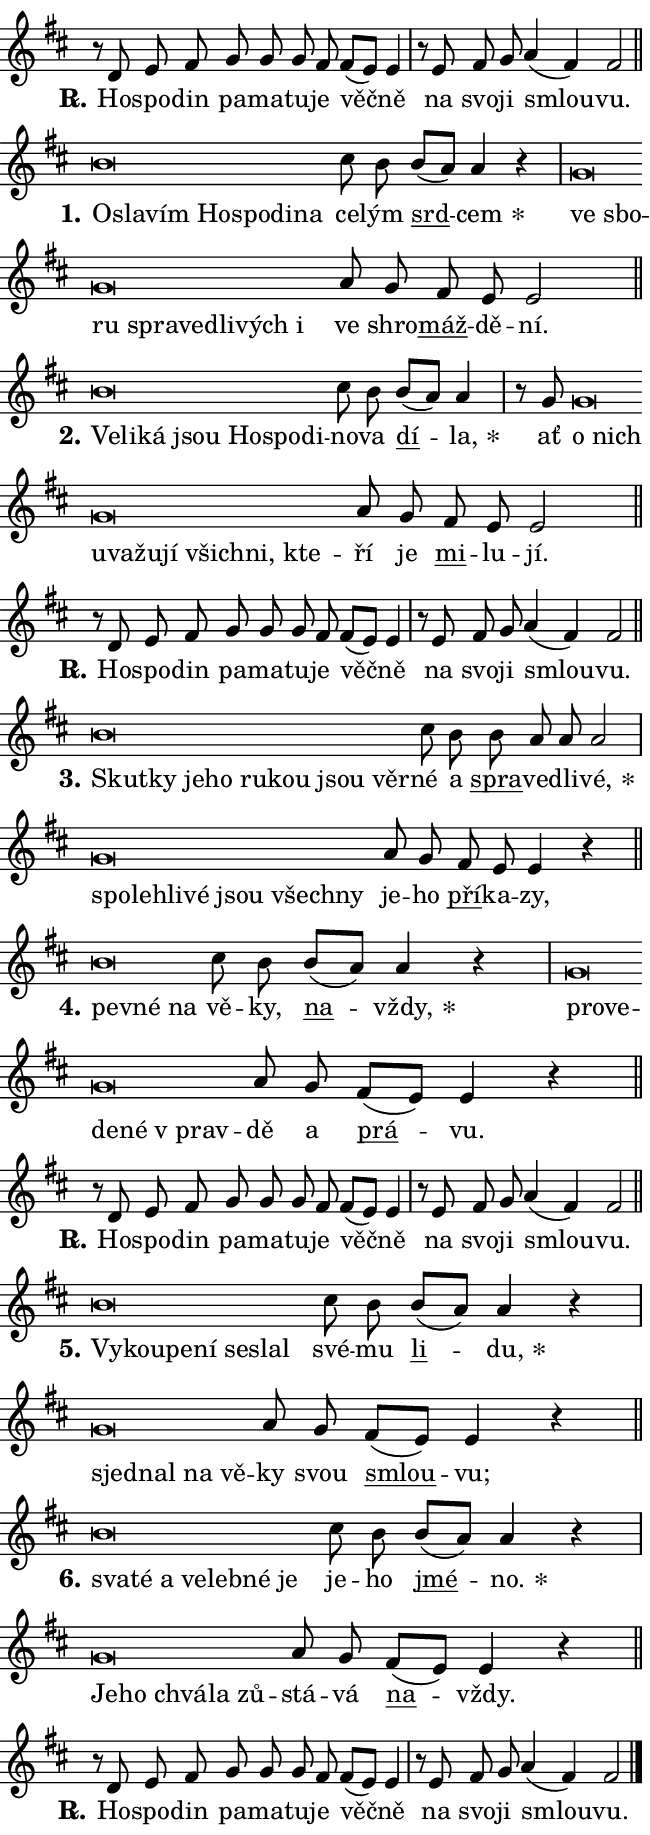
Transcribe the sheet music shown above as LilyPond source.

\version "2.24.0"
\header { tagline = "" }
\paper {
  indent = 0\cm
  top-margin = 0\cm
  right-margin = 0.13\cm % to fit lyric hyphens
  bottom-margin = 0\cm
  left-margin = 0\cm
  paper-width = 11\cm
  page-breaking = #ly:one-page-breaking
  system-system-spacing.basic-distance = #11
  score-system-spacing.basic-distance = #11
  ragged-last = ##f
}


%% Author: Thomas Morley
%% https://lists.gnu.org/archive/html/lilypond-user/2020-05/msg00002.html
#(define (line-position grob)
"Returns position of @var[grob} in current system:
   @code{'start}, if at first time-step
   @code{'end}, if at last time-step
   @code{'middle} otherwise
"
  (let* ((col (ly:item-get-column grob))
         (ln (ly:grob-object col 'left-neighbor))
         (rn (ly:grob-object col 'right-neighbor))
         (col-to-check-left (if (ly:grob? ln) ln col))
         (col-to-check-right (if (ly:grob? rn) rn col))
         (break-dir-left
           (and
             (ly:grob-property col-to-check-left 'non-musical #f)
             (ly:item-break-dir col-to-check-left)))
         (break-dir-right
           (and
             (ly:grob-property col-to-check-right 'non-musical #f)
             (ly:item-break-dir col-to-check-right))))
        (cond ((eqv? 1 break-dir-left) 'start)
              ((eqv? -1 break-dir-right) 'end)
              (else 'middle))))

#(define (tranparent-at-line-position vctor)
  (lambda (grob)
  "Relying on @code{line-position} select the relevant enry from @var{vctor}.
Used to determine transparency,"
    (case (line-position grob)
      ((end) (not (vector-ref vctor 0)))
      ((middle) (not (vector-ref vctor 1)))
      ((start) (not (vector-ref vctor 2))))))

noteHeadBreakVisibility =
#(define-music-function (break-visibility)(vector?)
"Makes @code{NoteHead}s transparent relying on @var{break-visibility}"
#{
  \override NoteHead.transparent =
    #(tranparent-at-line-position break-visibility)
#})

#(define delete-ledgers-for-transparent-note-heads
  (lambda (grob)
    "Reads whether a @code{NoteHead} is transparent.
If so this @code{NoteHead} is removed from @code{'note-heads} from
@var{grob}, which is supposed to be @code{LedgerLineSpanner}.
As a result ledgers are not printed for this @code{NoteHead}"
    (let* ((nhds-array (ly:grob-object grob 'note-heads))
           (nhds-list
             (if (ly:grob-array? nhds-array)
                 (ly:grob-array->list nhds-array)
                 '()))
           ;; Relies on the transparent-property being done before
           ;; Staff.LedgerLineSpanner.after-line-breaking is executed.
           ;; This is fragile ...
           (to-keep
             (remove
               (lambda (nhd)
                 (ly:grob-property nhd 'transparent #f))
               nhds-list)))
      ;; TODO find a better method to iterate over grob-arrays, similiar
      ;; to filter/remove etc for lists
      ;; For now rebuilt from scratch
      (set! (ly:grob-object grob 'note-heads)  '())
      (for-each
        (lambda (nhd)
          (ly:pointer-group-interface::add-grob grob 'note-heads nhd))
        to-keep))))

squashNotes = {
  \override NoteHead.X-extent = #'(-0.2 . 0.2)
  \override NoteHead.Y-extent = #'(-0.75 . 0)
  \override NoteHead.stencil =
    #(lambda (grob)
       (let ((pos (ly:grob-property grob 'staff-position)))
         (begin
           (if (< pos -7) (display "ERROR: Lower brevis then expected\n") (display ""))
           (if (<= pos -6) ly:text-interface::print ly:note-head::print))))
}
unSquashNotes = {
  \revert NoteHead.X-extent
  \revert NoteHead.Y-extent
  \revert NoteHead.stencil
}

hideNotes = \noteHeadBreakVisibility #begin-of-line-visible
unHideNotes = \noteHeadBreakVisibility #all-visible

% work-around for resetting accidentals
% https://lilypond.org/doc/v2.23/Documentation/notation/displaying-rhythms#unmetered-music
cadenzaMeasure = {
  \cadenzaOff
  \partial 1024 s1024
  \cadenzaOn
}

#(define-markup-command (accent layout props text) (markup?)
  "Underline accented syllable"
  (interpret-markup layout props
    #{\markup \override #'(offset . 4.3) \underline { #text }#}))

responsum = \markup \concat {
  "R" \hspace #-1.05 \path #0.1 #'((moveto 0 0.07) (lineto 0.9 0.8)) \hspace #0.05 "."
}

spaceSize = #0.6828661417322834 % exact space size for TeX Gyre Schola

\layout {
  \context {
    \Staff
    \remove "Time_signature_engraver"
    \override LedgerLineSpanner.after-line-breaking = #delete-ledgers-for-transparent-note-heads
  }
  \context {
    \Lyrics {
      \override LyricSpace.minimum-distance = \spaceSize
      \override LyricText.font-name = #"TeX Gyre Schola"
      \override LyricText.font-size = 1
      \override StanzaNumber.font-name = #"TeX Gyre Schola Bold"
      \override StanzaNumber.font-size = 1
    }
  }
  \context {
    \Score 
    \override NoteHead.text =
      #(lambda (grob) 
        (let ((pos (ly:grob-property grob 'staff-position)))
          #{\markup {
            \combine
              \halign #-0.55 \raise #(if (= pos -6) 0 0.5) \override #'(thickness . 2) \draw-line #'(3.2 . 0)
              \musicglyph "noteheads.sM1"
          }#}))
  }
}

% magnetic-lyrics.ily
%
%   written by
%     Jean Abou Samra <jean@abou-samra.fr>
%     Werner Lemberg <wl@gnu.org>
%
%   adapted by
%     Jiri Hon <jiri.hon@gmail.com>
%
% Version 2022-Apr-15

% https://www.mail-archive.com/lilypond-user@gnu.org/msg149350.html

#(define (Left_hyphen_pointer_engraver context)
   "Collect syllable-hyphen-syllable occurrences in lyrics and store
them in properties.  This engraver only looks to the left.  For
example, if the lyrics input is @code{foo -- bar}, it does the
following.

@itemize @bullet
@item
Set the @code{text} property of the @code{LyricHyphen} grob between
@q{foo} and @q{bar} to @code{foo}.

@item
Set the @code{left-hyphen} property of the @code{LyricText} grob with
text @q{foo} to the @code{LyricHyphen} grob between @q{foo} and
@q{bar}.
@end itemize

Use this auxiliary engraver in combination with the
@code{lyric-@/text::@/apply-@/magnetic-@/offset!} hook."
   (let ((hyphen #f)
         (text #f))
     (make-engraver
      (acknowledgers
       ((lyric-syllable-interface engraver grob source-engraver)
        (set! text grob)))
      (end-acknowledgers
       ((lyric-hyphen-interface engraver grob source-engraver)
        ;(when (not (grob::has-interface grob 'lyric-space-interface))
          (set! hyphen grob)));)
      ((stop-translation-timestep engraver)
       (when (and text hyphen)
         (ly:grob-set-object! text 'left-hyphen hyphen))
       (set! text #f)
       (set! hyphen #f)))))

#(define (lyric-text::apply-magnetic-offset! grob)
   "If the space between two syllables is less than the value in
property @code{LyricText@/.details@/.squash-threshold}, move the right
syllable to the left so that it gets concatenated with the left
syllable.

Use this function as a hook for
@code{LyricText@/.after-@/line-@/breaking} if the
@code{Left_@/hyphen_@/pointer_@/engraver} is active."
   (let ((hyphen (ly:grob-object grob 'left-hyphen #f)))
     (when hyphen
       (let ((left-text (ly:spanner-bound hyphen LEFT)))
         (when (grob::has-interface left-text 'lyric-syllable-interface)
           (let* ((common (ly:grob-common-refpoint grob left-text X))
                  (this-x-ext (ly:grob-extent grob common X))
                  (left-x-ext
                   (begin
                     ;; Trigger magnetism for left-text.
                     (ly:grob-property left-text 'after-line-breaking)
                     (ly:grob-extent left-text common X)))
                  ;; `delta` is the gap width between two syllables.
                  (delta (- (interval-start this-x-ext)
                            (interval-end left-x-ext)))
                  (details (ly:grob-property grob 'details))
                  (threshold (assoc-get 'squash-threshold details 0.2)))
             (when (< delta threshold)
               (let* (;; We have to manipulate the input text so that
                      ;; ligatures crossing syllable boundaries are not
                      ;; disabled.  For languages based on the Latin
                      ;; script this is essentially a beautification.
                      ;; However, for non-Western scripts it can be a
                      ;; necessity.
                      (lt (ly:grob-property left-text 'text))
                      (rt (ly:grob-property grob 'text))
                      (is-space (grob::has-interface hyphen 'lyric-space-interface))
                      (space (if is-space " " ""))
                      (extra-delta (if is-space spaceSize 0))
                      ;; Append new syllable.
                      (ltrt-space (if (and (string? lt) (string? rt))
                                (string-append lt space rt)
                                (make-concat-markup (list lt space rt))))
                      ;; Right-align `ltrt` to the right side.
                      (ltrt-space-markup (grob-interpret-markup
                               grob
                               (make-translate-markup
                                (cons (interval-length this-x-ext) 0)
                                (make-right-align-markup ltrt-space)))))
                 (begin
                   ;; Don't print `left-text`.
                   (ly:grob-set-property! left-text 'stencil #f)
                   ;; Set text and stencil (which holds all collected
                   ;; syllables so far) and shift it to the left.
                   (ly:grob-set-property! grob 'text ltrt-space)
                   (ly:grob-set-property! grob 'stencil ltrt-space-markup)
                   (ly:grob-translate-axis! grob (- (- delta extra-delta)) X))))))))))


#(define (lyric-hyphen::displace-bounds-first grob)
   ;; Make very sure this callback isn't triggered too early.
   (let ((left (ly:spanner-bound grob LEFT))
         (right (ly:spanner-bound grob RIGHT)))
     (ly:grob-property left 'after-line-breaking)
     (ly:grob-property right 'after-line-breaking)
     (ly:lyric-hyphen::print grob)))

squashThreshold = #0.4

\layout {
  \context {
    \Lyrics
    \consists #Left_hyphen_pointer_engraver
    \override LyricText.after-line-breaking =
      #lyric-text::apply-magnetic-offset!
    \override LyricHyphen.stencil = #lyric-hyphen::displace-bounds-first
    \override LyricText.details.squash-threshold = \squashThreshold
    \override LyricHyphen.minimum-distance = 0
    \override LyricHyphen.minimum-length = \squashThreshold
  }
}

squashText = \override LyricText.details.squash-threshold = 9999
unSquashText = \override LyricText.details.squash-threshold = \squashThreshold

leftText = \override LyricText.self-alignment-X = #LEFT
unLeftText = \revert LyricText.self-alignment-X

starOffset = #(lambda (grob) 
                (let ((x_offset (ly:self-alignment-interface::aligned-on-x-parent grob)))
                  (if (= x_offset 0) 0 (+ x_offset 1.2))))

star = #(define-music-function (syllable)(string?)
"Append star separator at the end of a syllable"
#{
  \once \override LyricText.X-offset = #starOffset
  \lyricmode { \markup {
    #syllable
    \override #'((font-name . "TeX Gyre Schola Bold")) \hspace #0.2 \lower #0.65 \larger "*"
  } }
#})

starAccent = #(define-music-function (syllable)(string?)
"Append star separator at the end of a syllable and make accent"
#{
  \once \override LyricText.X-offset = #starOffset
  \lyricmode { \markup {
    \accent #syllable
    \override #'((font-name . "TeX Gyre Schola Bold")) \hspace #0.2 \lower #0.65 \larger "*"
  } }
#})

breath = #(define-music-function (syllable)(string?)
"Append breathing indicator at the end of a syllable"
#{
  \lyricmode { \markup { #syllable "+" } }
#})

optionalBreath = #(define-music-function (syllable)(string?)
"Append optional breathing indicator at the end of a syllable"
#{
  \lyricmode { \markup { #syllable "(+)" } }
#})


\score {
    <<
        \new Voice = "melody" { \cadenzaOn \key d \major \relative { r8 d' e fis g g g fis \bar "" fis[( e)] e4 \cadenzaMeasure \bar "|" r8 e fis g \bar "" a4( fis) fis2 \cadenzaMeasure \bar "||" \break } }
        \new Lyrics \lyricsto "melody" { \lyricmode { \set stanza = \responsum
Ho -- spo -- din pa -- ma -- tu -- je věč -- ně na svo -- ji smlou -- vu. } }
    >>
    \layout {}
}

\score {
    <<
        \new Voice = "melody" { \cadenzaOn \key d \major \relative { \squashNotes b'\breve*1/16 \hideNotes \breve*1/16 \bar "" \breve*1/16 \bar "" \breve*1/16 \bar "" \breve*1/16 \bar "" \breve*1/16 \breve*1/16 \bar "" \unHideNotes \unSquashNotes cis8 b \bar "" b[( a)] a4 r \cadenzaMeasure \bar "|" \squashNotes g\breve*1/16 \hideNotes \breve*1/16 \bar "" \breve*1/16 \bar "" \breve*1/16 \bar "" \breve*1/16 \bar "" \breve*1/16 \bar "" \breve*1/16 \breve*1/16 \bar "" \unHideNotes \unSquashNotes a8 g \bar "" fis e e2 \cadenzaMeasure \bar "||" \break } }
        \new Lyrics \lyricsto "melody" { \lyricmode { \set stanza = "1."
\leftText O -- \squashText sla -- vím Ho -- spo -- di -- na \unLeftText \unSquashText ce -- lým \markup \accent srd -- \star cem \leftText ve \squashText sbo -- ru spra -- ve -- dli -- vých i \unLeftText \unSquashText ve shro -- \markup \accent máž -- dě -- ní. } }
    >>
    \layout {}
}

\score {
    <<
        \new Voice = "melody" { \cadenzaOn \key d \major \relative { \squashNotes b'\breve*1/16 \hideNotes \breve*1/16 \bar "" \breve*1/16 \bar "" \breve*1/16 \bar "" \breve*1/16 \bar "" \breve*1/16 \breve*1/16 \bar "" \unHideNotes \unSquashNotes cis8 b \bar "" b[( a)] a4 \cadenzaMeasure \bar "|" r8 g8 \squashNotes g\breve*1/16 \hideNotes \breve*1/16 \bar "" \breve*1/16 \bar "" \breve*1/16 \bar "" \breve*1/16 \bar "" \breve*1/16 \bar "" \breve*1/16 \bar "" \breve*1/16 \breve*1/16 \bar "" \unHideNotes \unSquashNotes a8 g \bar "" fis e e2 \cadenzaMeasure \bar "||" \break } }
        \new Lyrics \lyricsto "melody" { \lyricmode { \set stanza = "2."
\leftText Ve -- \squashText li -- ká jsou Ho -- spo -- di -- \unLeftText \unSquashText no -- va \markup \accent dí -- \star la, ať \leftText o \squashText nich u -- va -- žu -- jí všich -- ni, kte -- \unLeftText \unSquashText ří je \markup \accent mi -- lu -- jí. } }
    >>
    \layout {}
}

\score {
    <<
        \new Voice = "melody" { \cadenzaOn \key d \major \relative { r8 d' e fis g g g fis \bar "" fis[( e)] e4 \cadenzaMeasure \bar "|" r8 e fis g \bar "" a4( fis) fis2 \cadenzaMeasure \bar "||" \break } }
        \new Lyrics \lyricsto "melody" { \lyricmode { \set stanza = \responsum
Ho -- spo -- din pa -- ma -- tu -- je věč -- ně na svo -- ji smlou -- vu. } }
    >>
    \layout {}
}

\score {
    <<
        \new Voice = "melody" { \cadenzaOn \key d \major \relative { \squashNotes b'\breve*1/16 \hideNotes \breve*1/16 \bar "" \breve*1/16 \bar "" \breve*1/16 \bar "" \breve*1/16 \bar "" \breve*1/16 \bar "" \breve*1/16 \breve*1/16 \bar "" \unHideNotes \unSquashNotes cis8 b \bar "" b a a a2 \cadenzaMeasure \bar "|" \squashNotes g\breve*1/16 \hideNotes \breve*1/16 \bar "" \breve*1/16 \bar "" \breve*1/16 \bar "" \breve*1/16 \bar "" \breve*1/16 \breve*1/16 \bar "" \unHideNotes \unSquashNotes a8 g \bar "" fis e e4 r \cadenzaMeasure \bar "||" \break } }
        \new Lyrics \lyricsto "melody" { \lyricmode { \set stanza = "3."
\leftText Skut -- \squashText ky je -- ho ru -- kou jsou věr -- \unLeftText \unSquashText né a \markup \accent spra -- ve -- dli -- \star vé, \leftText spo -- \squashText leh -- li -- vé jsou všech -- ny \unLeftText \unSquashText je -- ho \markup \accent pří -- ka -- zy, } }
    >>
    \layout {}
}

\score {
    <<
        \new Voice = "melody" { \cadenzaOn \key d \major \relative { \squashNotes b'\breve*1/16 \hideNotes \breve*1/16 \breve*1/16 \bar "" \unHideNotes \unSquashNotes cis8 b \bar "" b[( a)] a4 r \cadenzaMeasure \bar "|" \squashNotes g\breve*1/16 \hideNotes \breve*1/16 \bar "" \breve*1/16 \bar "" \breve*1/16 \breve*1/16 \bar "" \unHideNotes \unSquashNotes a8 g \bar "" fis[( e)] e4 r \cadenzaMeasure \bar "||" \break } }
        \new Lyrics \lyricsto "melody" { \lyricmode { \set stanza = "4."
\leftText pev -- \squashText né na \unLeftText \unSquashText vě -- ky, \markup \accent na -- \star vždy, \leftText pro -- \squashText ve -- de -- né "v prav" -- \unLeftText \unSquashText dě a \markup \accent prá -- vu. } }
    >>
    \layout {}
}

\score {
    <<
        \new Voice = "melody" { \cadenzaOn \key d \major \relative { r8 d' e fis g g g fis \bar "" fis[( e)] e4 \cadenzaMeasure \bar "|" r8 e fis g \bar "" a4( fis) fis2 \cadenzaMeasure \bar "||" \break } }
        \new Lyrics \lyricsto "melody" { \lyricmode { \set stanza = \responsum
Ho -- spo -- din pa -- ma -- tu -- je věč -- ně na svo -- ji smlou -- vu. } }
    >>
    \layout {}
}

\score {
    <<
        \new Voice = "melody" { \cadenzaOn \key d \major \relative { \squashNotes b'\breve*1/16 \hideNotes \breve*1/16 \bar "" \breve*1/16 \bar "" \breve*1/16 \bar "" \breve*1/16 \breve*1/16 \bar "" \unHideNotes \unSquashNotes cis8 b \bar "" b[( a)] a4 r \cadenzaMeasure \bar "|" \squashNotes g\breve*1/16 \hideNotes \breve*1/16 \bar "" \breve*1/16 \breve*1/16 \bar "" \unHideNotes \unSquashNotes a8 g \bar "" fis[( e)] e4 r \cadenzaMeasure \bar "||" \break } }
        \new Lyrics \lyricsto "melody" { \lyricmode { \set stanza = "5."
\leftText Vy -- \squashText kou -- pe -- ní se -- slal \unLeftText \unSquashText své -- mu \markup \accent li -- \star du, \leftText sjed -- \squashText nal na vě -- \unLeftText \unSquashText ky svou \markup \accent smlou -- vu; } }
    >>
    \layout {}
}

\score {
    <<
        \new Voice = "melody" { \cadenzaOn \key d \major \relative { \squashNotes b'\breve*1/16 \hideNotes \breve*1/16 \bar "" \breve*1/16 \bar "" \breve*1/16 \bar "" \breve*1/16 \bar "" \breve*1/16 \breve*1/16 \bar "" \unHideNotes \unSquashNotes cis8 b \bar "" b[( a)] a4 r \cadenzaMeasure \bar "|" \squashNotes g\breve*1/16 \hideNotes \breve*1/16 \bar "" \breve*1/16 \bar "" \breve*1/16 \breve*1/16 \bar "" \unHideNotes \unSquashNotes a8 g \bar "" fis[( e)] e4 r \cadenzaMeasure \bar "||" \break } }
        \new Lyrics \lyricsto "melody" { \lyricmode { \set stanza = "6."
\leftText sva -- \squashText té a ve -- leb -- né je \unLeftText \unSquashText je -- ho \markup \accent jmé -- \star no. \leftText Je -- \squashText ho chvá -- la zů -- \unLeftText \unSquashText stá -- vá \markup \accent na -- vždy. } }
    >>
    \layout {}
}

\score {
    <<
        \new Voice = "melody" { \cadenzaOn \key d \major \relative { r8 d' e fis g g g fis \bar "" fis[( e)] e4 \cadenzaMeasure \bar "|" r8 e fis g \bar "" a4( fis) fis2 \cadenzaMeasure \bar "||" \break } \bar "|." }
        \new Lyrics \lyricsto "melody" { \lyricmode { \set stanza = \responsum
Ho -- spo -- din pa -- ma -- tu -- je věč -- ně na svo -- ji smlou -- vu. } }
    >>
    \layout {}
}
